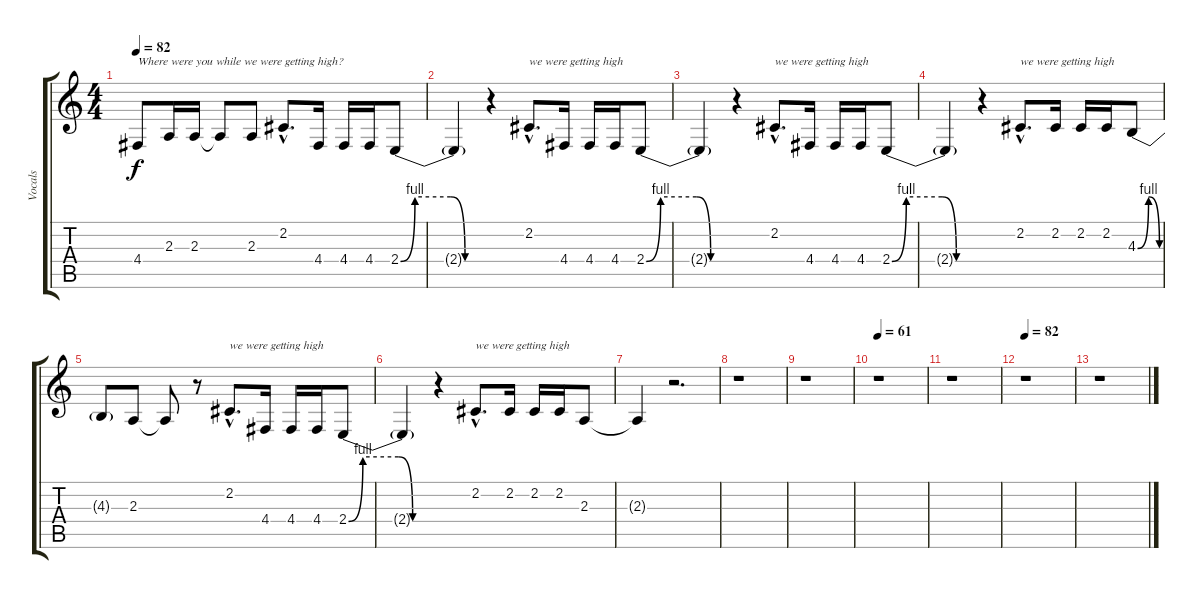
\track ("Vocals" "Vocals") {instrument tenorsax}
\staff {score tabs}
\tuning (E4 B3 G3 D3 A2 E2) {hide}
\ts (4 4)
\tempo 82
\clef g2
\ks c
4.4.8{txt "Where were you while we were getting high?" dy f} 2.3.16 2.3.16 2.3{t}.8 2.3.8 2.2{hac}.8{d} 4.4.16 4.4.16 4.4.16 2.4{be (custom 0 0 10 4 35 4 45 0 60 0)}.8 |
2.4{t}.4 r.4 2.2{hac}.8{d txt "we were getting high"} 4.4.16 4.4.16 4.4.16 2.4{be (custom 0 0 10 4 35 4 45 0 60 0)}.8 |
2.4{t}.4 r.4 2.2{hac}.8{d txt "we were getting high"} 4.4.16 4.4.16 4.4.16 2.4{be (custom 0 0 10 4 35 4 45 0 60 0)}.8 |
2.4{t}.4 r.4 2.2{hac}.8{d txt "we were getting high"} 2.2.16 2.2.16 2.2.16 4.3{be (bendrelease 0 0 15 4 45 4 60 0)}.8 |
4.3{t}.8 2.3.8 2.3{t}.8 r.8 2.2{hac}.8{d txt "we were getting high"} 4.4.16 4.4.16 4.4.16 2.4{be (custom 0 0 10 4 35 4 45 0 60 0)}.8 |
2.4{t}.4 r.4 2.2{hac}.8{d txt "we were getting high"} 2.2.16 2.2.16 2.2.16 2.3.8 |
2.3{t}.4 r.2{d} |
r.1 |
r.1 |
\tempo 61
r.1 |
r.1 |
\tempo 82
r.1 |
r.1
